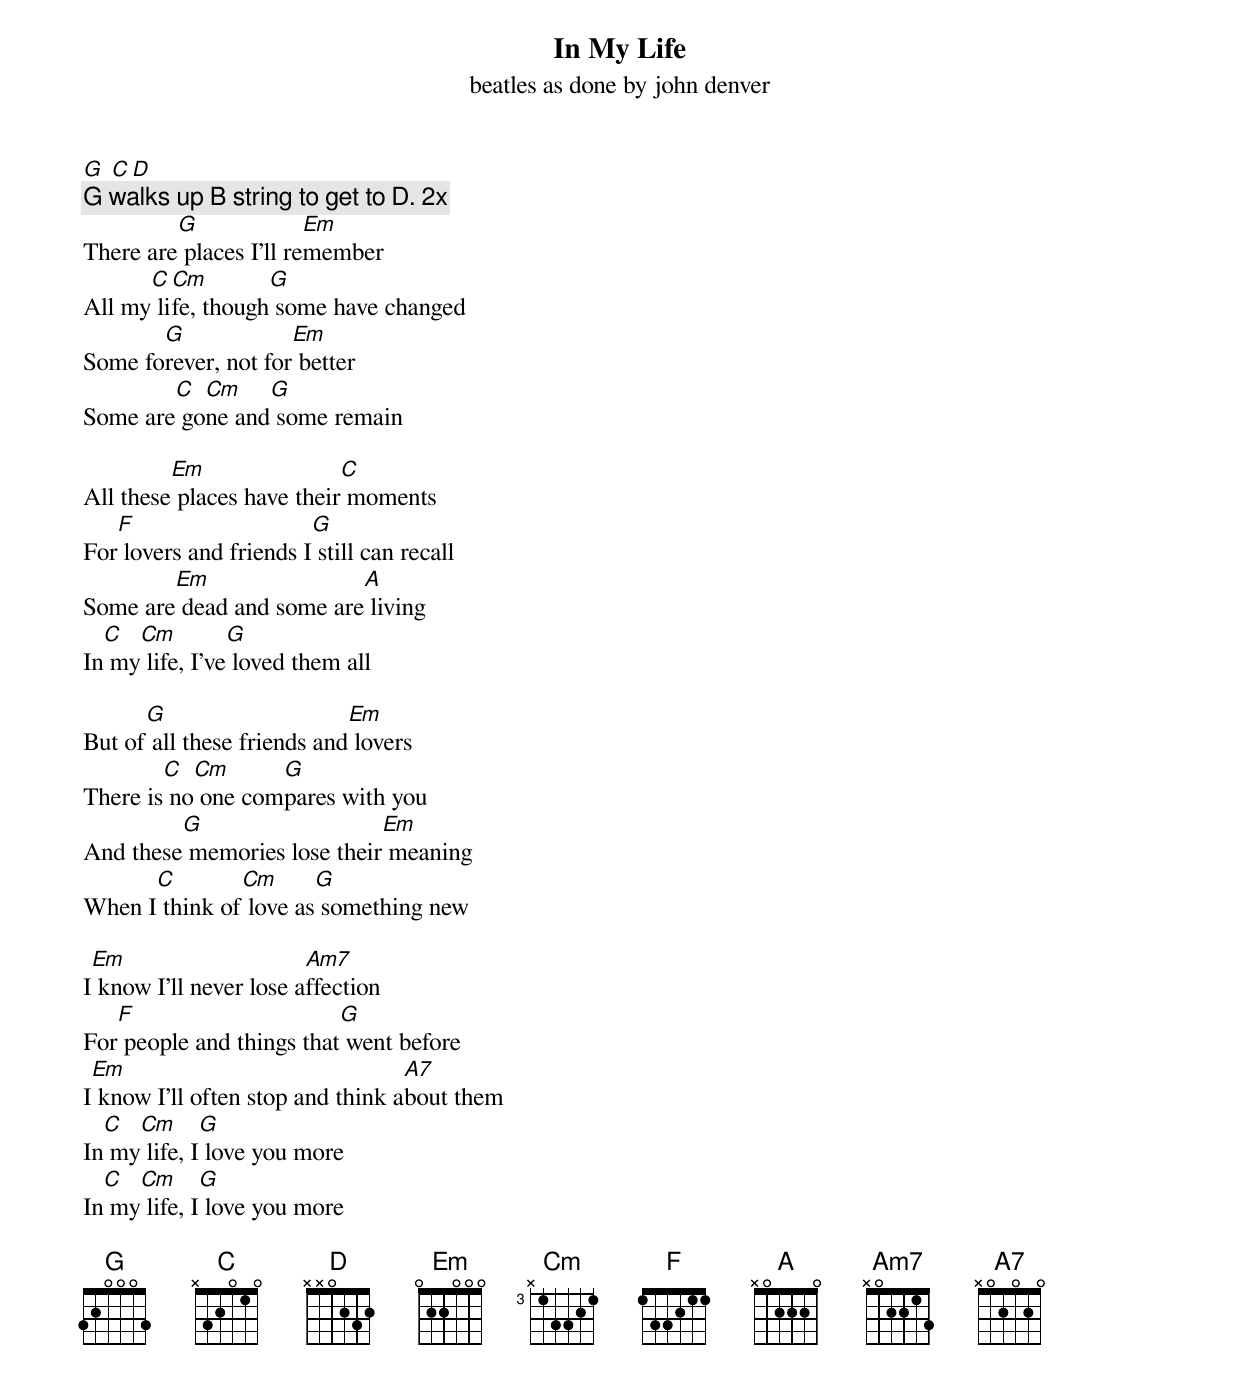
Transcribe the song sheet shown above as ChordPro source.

{title: In My Life}
{subtitle: beatles as done by john denver}
[G] [C][D]
{c:G walks up B string to get to D. 2x}
There are[G] places I'll re[Em]member
All my[C] li[Cm]fe, though[G] some have changed
Some fo[G]rever, not for[Em] better
Some are[C] go[Cm]ne and[G] some remain

All these[Em] places have their[C] moments
For[F] lovers and friends I[G] still can recall
Some are[Em] dead and some are[A] living
In[C] my[Cm] life, I've[G] loved them all

But of[G] all these friends and[Em] lovers
There is[C] no[Cm] one com[G]pares with you
And these[G] memories lose their[Em] meaning
When I[C] think of[Cm] love as[G] something new

I[Em] know I'll never lose a[Am7]ffection
For[F] people and things that[G] went before
I[Em] know I'll often stop and think a[A7]bout them
In[C] my[Cm] life, I[G] love you more
In[C] my[Cm] life, I[G] love you more

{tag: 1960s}
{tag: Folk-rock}
